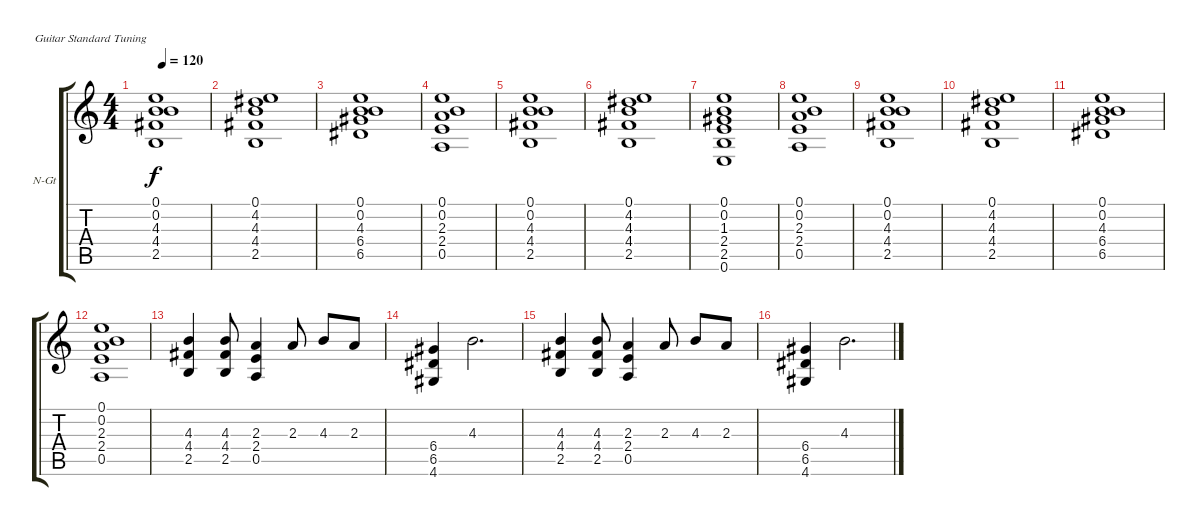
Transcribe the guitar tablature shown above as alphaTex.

\bracketExtendMode groupsimilarinstruments
\firstSystemTrackNameOrientation horizontal
\otherSystemsTrackNameOrientation horizontal
\track ("Guitarra2" "N-Gt") {instrument acousticguitarnylon}
\staff {score tabs}
\tuning (E4 B3 G3 D3 A2 E2)
\ts (4 4)
\tempo 120
\clef g2
\ks c
(0.1 0.2 4.3 4.4 2.5).1{dy f} |
(0.1 4.2 4.3 4.4 2.5).1 |
(0.1 0.2 4.3 6.4 6.5).1 |
(0.1 0.2 2.3 2.4 0.5).1 |
(0.1 0.2 4.3 4.4 2.5).1 |
(0.1 4.2 4.3 4.4 2.5).1 |
(0.1 0.2 1.3 2.4 2.5 0.6).1 |
(0.1 0.2 2.3 2.4 0.5).1 |
(0.1 0.2 4.3 4.4 2.5).1 |
(0.1 4.2 4.3 4.4 2.5).1 |
(0.1 0.2 4.3 6.4 6.5).1 |
(0.1 0.2 2.3 2.4 0.5).1 |
(4.3 4.4 2.5).4 (4.3 4.4 2.5).8 (2.3 2.4 0.5).4 2.3.8 4.3.8 2.3.8 |
(6.4 6.5 4.6).4 4.3.2{d} |
(4.3 4.4 2.5).4 (4.3 4.4 2.5).8 (2.3 2.4 0.5).4 2.3.8 4.3.8 2.3.8 |
(6.4 6.5 4.6).4 4.3.2{d}
